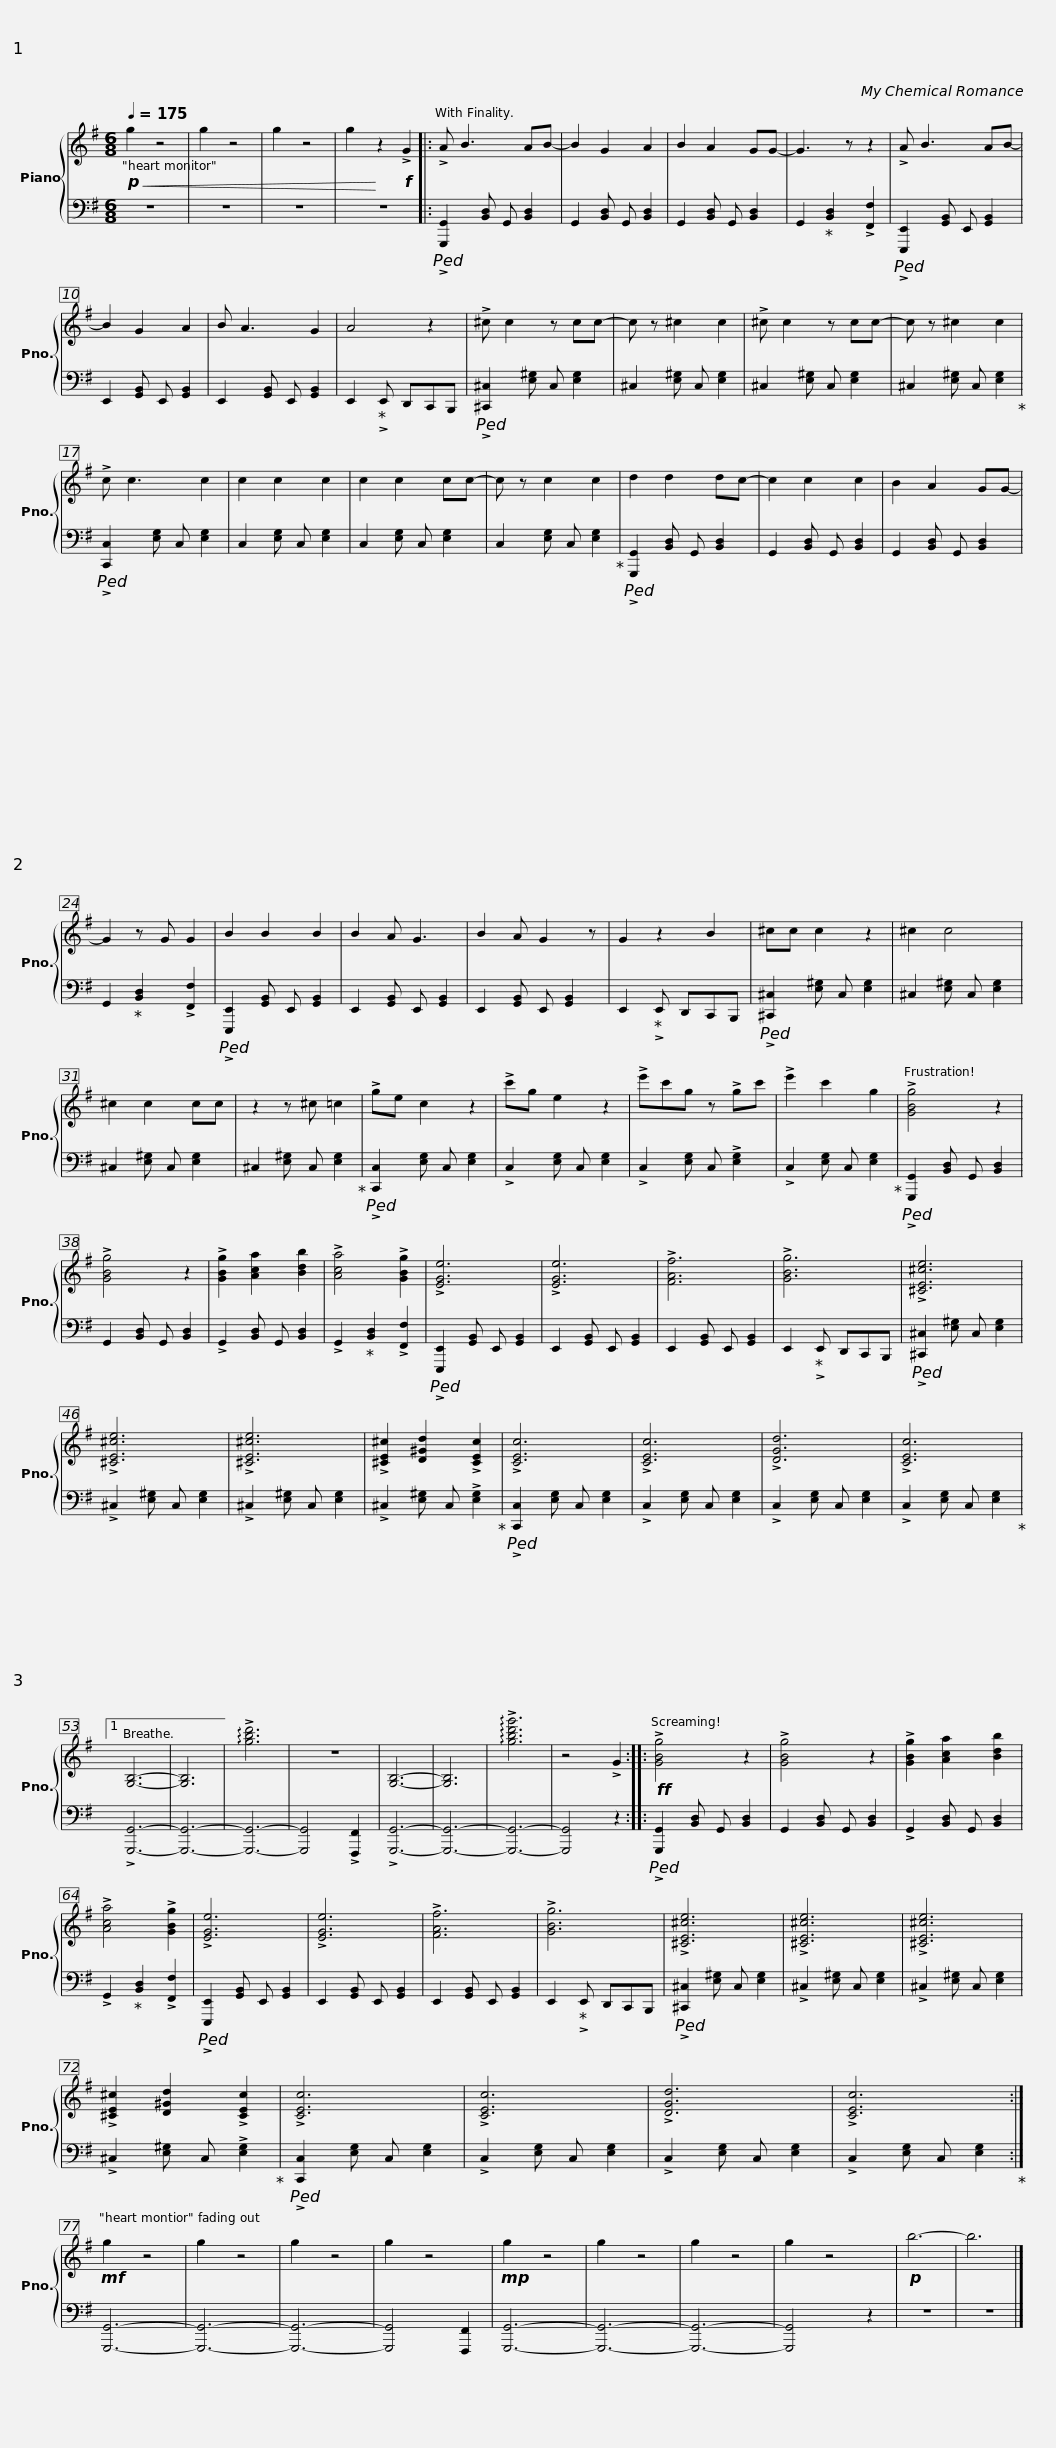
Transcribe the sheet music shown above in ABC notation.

X:1
%%score { 1 | 2 }
L:1/8
Q:1/4=175
M:6/8
I:linebreak $
K:G
V:1 treble
V:2 bass
V:1
!p!!<(! g2 z4 | g2 z4 | g2 z4 | g2!<)! z2!f! !>!G2 |: !>!A B3 AB- | %5
 B2 G2 A2 | B2 A2 GG- | G3 z z2 | !>!A B3 AB- |$ B2 G2 A2 | %10
 B A3 G2 | A4 z2 | !>!^c c2 z cc- | c z ^c2 c2 | !>!^c c2 z cc- | %15
 c z ^c2 c2 |$ !>!c c3 c2 | c2 c2 c2 | c2 c2 cc- | c z c2 c2 | %20
 d2 d2 dc- | c2 c2 c2 | B2 A2 GG- | G2 z G G2 |$ B2 B2 B2 | %25
 B2 A G3 | B2 A G2 z | G2 z2 B2 | ^cc c2 z2 | ^c2 c4 | %30
 ^c2 c2 cc |$ z2 z ^c =c2 | !>!ge c2 z2 | !>!c'g e2 z2 | !>!e'c'g z !>!gc' | %35
 !>!e'2 c'2 g2 | !>![GBg]4 z2 | !>![GBg]4 z2 |$ !>![GBg]2 [Aca]2 [Bdb]2 | !>![Aca]4 !>![GBg]2 | %40
 !>![EGe]6 | !>![EGe]6 | !>![FAf]6 | !>![GBg]6 | !>![^CE^ce]6 | %45
 !>![^CE^ce]6 |$ !>![^CE^ce]6 | !>![^CE^c]2 [D^Gd]2 !>![CEc]2 | !>![CEc]6 | !>![CEc]6 | %50
 !>![DGd]6 | !>![CEc]6 |1 [G,B,]6- | [G,B,]6 | !arpeggio!!>![gbd']6 | %55
 z6 | [G,B,]6- |$ [G,B,]6 | !arpeggio!!>![gbd'g']6 | z4 !>!G2 :: %60
!ff! !>![GBg]4 z2 | !>![GBg]4 z2 | !>![GBg]2 [Aca]2 [Bdb]2 | !>![Aca]4 !>![GBg]2 | !>![EGe]6 | %65
 !>![EGe]6 | !>![FAf]6 |$ !>![GBg]6 | !>![^CE^ce]6 | !>![^CE^ce]6 | %70
 !>![^CE^ce]6 | !>![^CE^c]2 [D^Gd]2 !>![CEc]2 | !>![CEc]6 | !>![CEc]6 | !>![DGd]6 |$ %75
 !>![CEc]6 :|!mf! g2 z4 | g2 z4 | g2 z4 | g2 z4 | %80
!mp! g2 z4 | g2 z4 | g2 z4 | g2 z4 |!p! b6- | %85
 b6 |] %86
V:2
 z6 | z6 | z6 | z6 |:!ped! !>![G,,,G,,]2 [B,,D,] G,, [B,,D,]2 | %5
 G,,2 [B,,D,] G,, [B,,D,]2 | G,,2 [B,,D,] G,, [B,,D,]2 | G,,2!ped-up! [B,,D,]2 !>![F,,F,]2 |!ped! !>![E,,,E,,]2 [G,,B,,] E,, [G,,B,,]2 |$ E,,2 [G,,B,,] E,, [G,,B,,]2 | %10
 E,,2 [G,,B,,] E,, [G,,B,,]2 | E,,2!ped-up! !>!E,, D,,C,,B,,, |!ped! !>![^C,,^C,]2 [E,^G,] C, [E,G,]2 | ^C,2 [E,^G,] C, [E,G,]2 | ^C,2 [E,^G,] C, [E,G,]2 | %15
 ^C,2 [E,^G,] C, [E,G,]2!ped-up! |$!ped! !>![C,,C,]2 [E,G,] C, [E,G,]2 | C,2 [E,G,] C, [E,G,]2 | C,2 [E,G,] C, [E,G,]2 | C,2 [E,G,] C, [E,G,]2!ped-up! | %20
!ped! !>![G,,,G,,]2 [B,,D,] G,, [B,,D,]2 | G,,2 [B,,D,] G,, [B,,D,]2 | G,,2 [B,,D,] G,, [B,,D,]2 | G,,2!ped-up! [B,,D,]2 !>![F,,F,]2 |$!ped! !>![E,,,E,,]2 [G,,B,,] E,, [G,,B,,]2 | %25
 E,,2 [G,,B,,] E,, [G,,B,,]2 | E,,2 [G,,B,,] E,, [G,,B,,]2 | E,,2!ped-up! !>!E,, D,,C,,B,,, |!ped! !>![^C,,^C,]2 [E,^G,] C, [E,G,]2 | ^C,2 [E,^G,] C, [E,G,]2 | %30
 ^C,2 [E,^G,] C, [E,G,]2 |$ ^C,2 [E,^G,] C, [E,G,]2!ped-up! |!ped! !>![C,,C,]2 [E,G,] C, [E,G,]2 | !>!C,2 [E,G,] C, [E,G,]2 | !>!C,2 [E,G,] C, !>![E,G,]2 | %35
 !>!C,2 [E,G,] C, [E,G,]2!ped-up! |!ped! !>![G,,,G,,]2 [B,,D,] G,, [B,,D,]2 | G,,2 [B,,D,] G,, [B,,D,]2 |$ !>!G,,2 [B,,D,] G,, [B,,D,]2 | !>!G,,2!ped-up! [B,,D,]2 !>![F,,F,]2 | %40
!ped! !>![E,,,E,,]2 [G,,B,,] E,, [G,,B,,]2 | E,,2 [G,,B,,] E,, [G,,B,,]2 | E,,2 [G,,B,,] E,, [G,,B,,]2 | E,,2!ped-up! !>!E,, D,,C,,B,,, |!ped! !>![^C,,^C,]2 [E,^G,] C, [E,G,]2 | %45
 !>!^C,2 [E,^G,] C, [E,G,]2 |$ !>!^C,2 [E,^G,] C, [E,G,]2 | !>!^C,2 [E,^G,] C, !>![E,G,]2!ped-up! |!ped! !>![C,,C,]2 [E,G,] C, [E,G,]2 | !>!C,2 [E,G,] C, [E,G,]2 | %50
 !>!C,2 [E,G,] C, [E,G,]2 | !>!C,2 [E,G,] C, [E,G,]2!ped-up! |1 !>![G,,,G,,]6- | [G,,,G,,]6- | [G,,,G,,]6- | %55
 [G,,,G,,]4 !>![F,,,F,,]2 | !>![G,,,G,,]6- |$ [G,,,G,,]6- | [G,,,G,,]6- | [G,,,G,,]4 z2 :: %60
!ped! !>![G,,,G,,]2 [B,,D,] G,, [B,,D,]2 | G,,2 [B,,D,] G,, [B,,D,]2 | !>!G,,2 [B,,D,] G,, [B,,D,]2 | !>!G,,2!ped-up! [B,,D,]2 !>![F,,F,]2 |!ped! !>![E,,,E,,]2 [G,,B,,] E,, [G,,B,,]2 | %65
 E,,2 [G,,B,,] E,, [G,,B,,]2 | E,,2 [G,,B,,] E,, [G,,B,,]2 |$ E,,2!ped-up! !>!E,, D,,C,,B,,, |!ped! !>![^C,,^C,]2 [E,^G,] C, [E,G,]2 | !>!^C,2 [E,^G,] C, [E,G,]2 | %70
 !>!^C,2 [E,^G,] C, [E,G,]2 | !>!^C,2 [E,^G,] C, !>![E,G,]2!ped-up! |!ped! !>![C,,C,]2 [E,G,] C, [E,G,]2 | !>!C,2 [E,G,] C, [E,G,]2 | !>!C,2 [E,G,] C, [E,G,]2 |$ %75
 !>!C,2 [E,G,] C, [E,G,]2!ped-up! :| [G,,,G,,]6- | [G,,,G,,]6- | [G,,,G,,]6- | [G,,,G,,]4 [F,,,F,,]2 | %80
 [G,,,G,,]6- | [G,,,G,,]6- | [G,,,G,,]6- | [G,,,G,,]4 z2 | z6 | %85
 z6 |] %86
